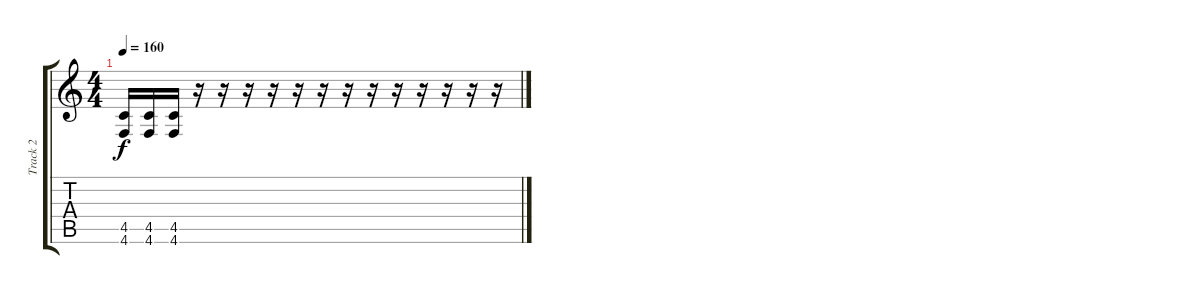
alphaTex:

\track ("Track 2" "Track 2") {instrument distortionguitar}
\staff {score tabs}
\tuning (Eb4 Bb3 Gb3 Db3 Ab2 Db2) {hide}
\ts (4 4)
\tempo 160
\clef g2
\ks c
(4.5 4.6).16{dy f} (4.5 4.6).16 (4.5 4.6).16 r.16 r.16 r.16 r.16 r.16 r.16 r.16 r.16 r.16 r.16 r.16 r.16 r.16
